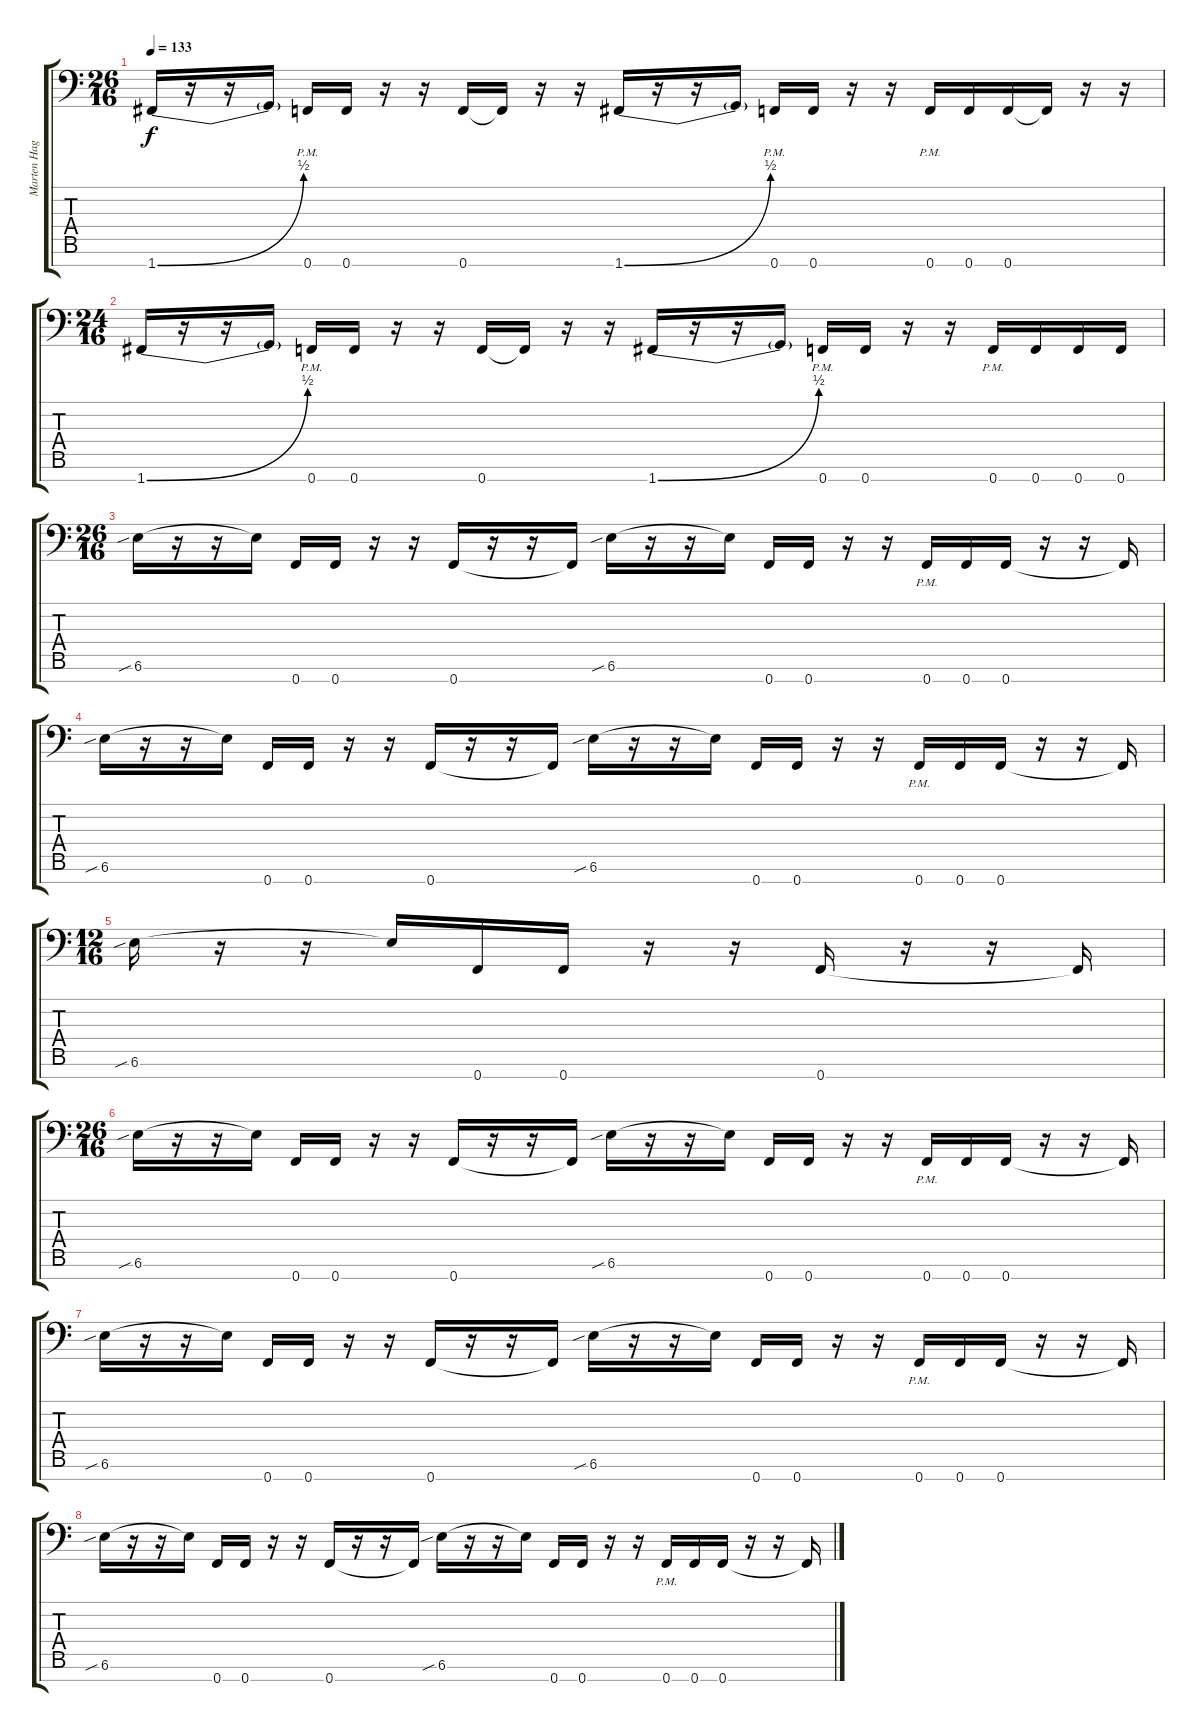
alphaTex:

\track ("Marten Hagström ( Rythm )" "Marten Hag") {instrument distortionguitar}
\staff {score tabs}
\tuning (Bb3 F3 Db3 Ab2 Eb2 Bb1 F1) {hide}
\ts (26 16)
\tempo 133
\clef f4
\ks c
1.7{be (bend 0 0 60 2)}.16{dy f} r.16 r.16 1.7{t}.16 0.7{pm}.16 0.7.16 r.16 r.16 0.7.16 0.7{t}.16 r.16 r.16 1.7{be (bend 0 0 60 2)}.16 r.16 r.16 1.7{t}.16 0.7{pm}.16 0.7.16 r.16 r.16 0.7{pm}.16 0.7.16 0.7.16 0.7{t}.16 r.16 r.16 |
\ts (24 16)
1.7{be (bend 0 0 60 2)}.16 r.16 r.16 1.7{t}.16 0.7{pm}.16 0.7.16 r.16 r.16 0.7.16 0.7{t}.16 r.16 r.16 1.7{be (bend 0 0 60 2)}.16 r.16 r.16 1.7{t}.16 0.7{pm}.16 0.7.16 r.16 r.16 0.7{pm}.16 0.7.16 0.7.16 0.7.16 |
\ts (26 16)
6.6{sib}.16 r.16 r.16 6.6{t}.16 0.7.16 0.7.16 r.16 r.16 0.7.16 r.16 r.16 0.7{t}.16 6.6{sib}.16 r.16 r.16 6.6{t}.16 0.7.16 0.7.16 r.16 r.16 0.7{pm}.16 0.7.16 0.7.16 r.16 r.16 0.7{t}.16 |
6.6{sib}.16 r.16 r.16 6.6{t}.16 0.7.16 0.7.16 r.16 r.16 0.7.16 r.16 r.16 0.7{t}.16 6.6{sib}.16 r.16 r.16 6.6{t}.16 0.7.16 0.7.16 r.16 r.16 0.7{pm}.16 0.7.16 0.7.16 r.16 r.16 0.7{t}.16 |
\ts (12 16)
6.6{sib}.16 r.16 r.16 6.6{t}.16 0.7.16 0.7.16 r.16 r.16 0.7.16 r.16 r.16 0.7{t}.16 |
\ts (26 16)
6.6{sib}.16 r.16 r.16 6.6{t}.16 0.7.16 0.7.16 r.16 r.16 0.7.16 r.16 r.16 0.7{t}.16 6.6{sib}.16 r.16 r.16 6.6{t}.16 0.7.16 0.7.16 r.16 r.16 0.7{pm}.16 0.7.16 0.7.16 r.16 r.16 0.7{t}.16 |
6.6{sib}.16 r.16 r.16 6.6{t}.16 0.7.16 0.7.16 r.16 r.16 0.7.16 r.16 r.16 0.7{t}.16 6.6{sib}.16 r.16 r.16 6.6{t}.16 0.7.16 0.7.16 r.16 r.16 0.7{pm}.16 0.7.16 0.7.16 r.16 r.16 0.7{t}.16 |
6.6{sib}.16 r.16 r.16 6.6{t}.16 0.7.16 0.7.16 r.16 r.16 0.7.16 r.16 r.16 0.7{t}.16 6.6{sib}.16 r.16 r.16 6.6{t}.16 0.7.16 0.7.16 r.16 r.16 0.7{pm}.16 0.7.16 0.7.16 r.16 r.16 0.7{t}.16
